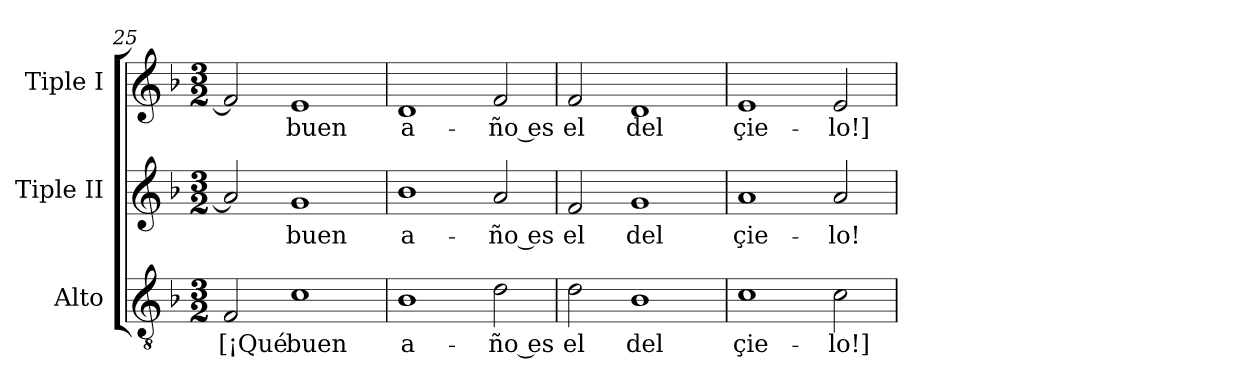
**kern	**text	**kern	**text	**kern	**text
*part3	*part3	*part2	*part2	*part1	*part1
*staff3	*staff3	*staff2	*staff2	*staff1	*staff1
*I"Alto	*	*I"Tiple II	*	*I"Tiple I	*
*I'T	*	*	*	*	*
*clefGv2	*	*clefG2	*	*clefG2	*
*ITrd7c12	*	*	*	*	*
*k[b-]	*	*k[b-]	*	*k[b-]	*
*F:	*	*F:	*	*F:	*
*M3/2	*	*M3/2	*	*M3/2	*
=25	=25	=25	=25	=25	=25
!	!LO:LY:b	!	!	!	!
2FF/	[¡Qué	2a/]	.	2f/]	.
!	!LO:LY:b	!	!LO:LY:b	!	!LO:LY:b
1C	buen	1g	buen	1e	buen
=26	=26	=26	=26	=26	=26
!	!LO:LY:b	!	!LO:LY:b	!	!LO:LY:b
1BB-	a-	1b-	a-	1d	a-
!	!LO:LY:b	!	!LO:LY:b	!	!LO:LY:b
2D\	-ño es	2a/	-ño es	2f/	-ño es
=27	=27	=27	=27	=27	=27
!	!LO:LY:b	!	!LO:LY:b	!	!LO:LY:b
2D\	el	2f/	el	2f/	el
!	!LO:LY:b	!	!LO:LY:b	!	!LO:LY:b
1BB-	del	1g	del	1d	del
=28	=28	=28	=28	=28	=28
!	!LO:LY:b	!	!LO:LY:b	!	!LO:LY:b
1C	çie-	1a	çie-	1e	çie-
!	!LO:LY:b	!	!LO:LY:b	!	!LO:LY:b
2C\	-lo!]	2a/	-lo!	2e/	-lo!]
=	=	=	=	=	=
*-	*-	*-	*-	*-	*-
